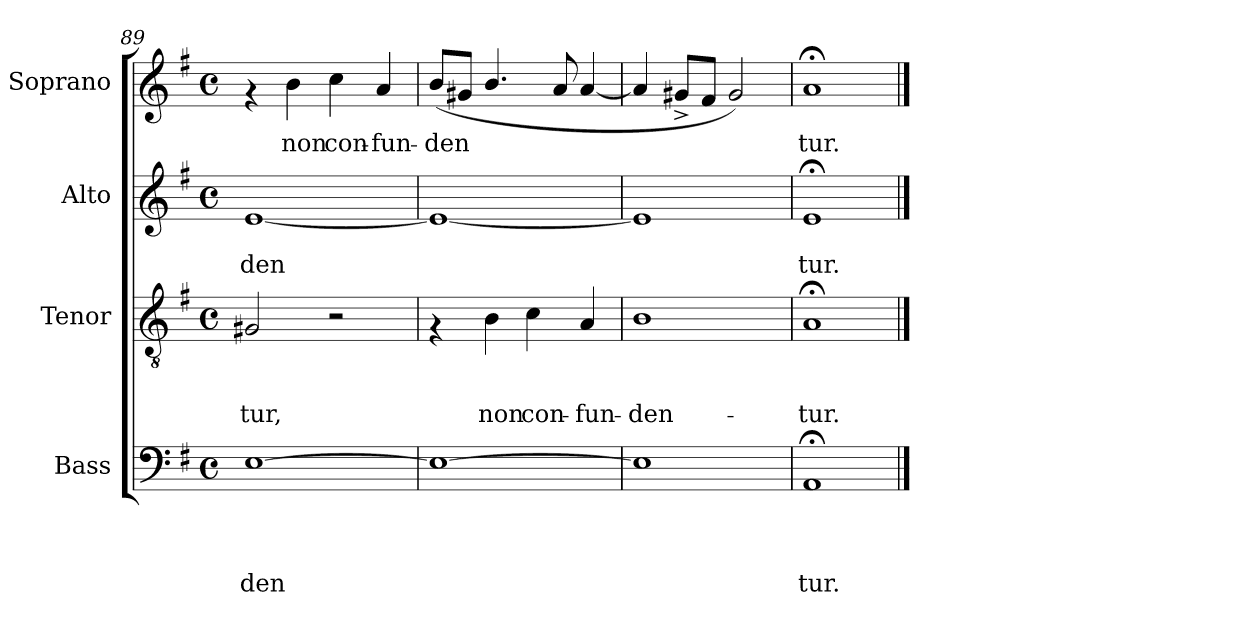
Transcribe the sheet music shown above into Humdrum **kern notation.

**kern	**text	**text	**text	**text	**kern	**text	**text	**text	**kern	**text	**text	**kern	**text
*part4	*part4	*part4	*part4	*part4	*part3	*part3	*part3	*part3	*part2	*part2	*part2	*part1	*part1
*staff4	*staff4	*staff4	*staff4	*staff4	*staff3	*staff3	*staff3	*staff3	*staff2	*staff2	*staff2	*staff1	*staff1
*I"Bass	*	*	*	*	*I"Tenor	*	*	*	*I"Alto	*	*	*I"Soprano	*
*I'B	*	*	*	*	*I'T	*	*	*	*I'A	*	*	*I'S	*
*clefF4	*	*	*	*	*clefGv2	*	*	*	*clefG2	*	*	*clefG2	*
*k[f#]	*	*	*	*	*k[f#]	*	*	*	*k[f#]	*	*	*k[f#]	*
*G:	*	*	*	*	*G:	*	*	*	*G:	*	*	*G:	*
*M4/4	*	*	*	*	*M4/4	*	*	*	*M4/4	*	*	*M4/4	*
*met(c)	*	*	*	*	*met(c)	*	*	*	*met(c)	*	*	*met(c)	*
=89	=89	=89	=89	=89	=89	=89	=89	=89	=89	=89	=89	=89	=89
!	!	!	!	!LO:LY:b	!	!	!	!LO:LY:b	!	!	!LO:LY:b	!	!
[>1E	.	.	.	-den	2G#X/	.	.	tur,	[<1e	.	-den	4rf	.
!	!	!	!	!	!	!	!	!	!	!	!	!	!LO:LY:b
.	.	.	.	.	.	.	.	.	.	.	.	4b\	non
!	!	!	!	!	!	!	!	!	!	!	!	!	!LO:LY:b
.	.	.	.	.	2r	.	.	.	.	.	.	4cc\	con-
!	!	!	!	!	!	!	!	!	!	!	!	!	!LO:LY:b
.	.	.	.	.	.	.	.	.	.	.	.	4a/	-fun-
=90	=90	=90	=90	=90	=90	=90	=90	=90	=90	=90	=90	=90	=90
!	!	!	!	!	!	!	!	!	!	!	!	!	!LO:LY:b
1E_	.	.	.	.	4rF	.	.	.	1e_	.	.	(<8b/L	-den
.	.	.	.	.	.	.	.	.	.	.	.	8g#X/J	.
!	!	!	!	!	!	!	!	!LO:LY:b	!	!	!	!	!
.	.	.	.	.	4B\	.	.	non	.	.	.	4.b/	.
!	!	!	!	!	!	!	!	!LO:LY:b	!	!	!	!	!
.	.	.	.	.	4c\	.	.	con-	.	.	.	.	.
.	.	.	.	.	.	.	.	.	.	.	.	8a/	.
!	!	!	!	!	!	!	!	!LO:LY:b	!	!	!	!	!
.	.	.	.	.	4A/	.	.	-fun-	.	.	.	[<4a/	.
=91	=91	=91	=91	=91	=91	=91	=91	=91	=91	=91	=91	=91	=91
!	!	!	!	!	!	!	!	!LO:LY:b	!	!	!	!	!
1E]	.	.	.	.	1B	.	.	-den-	1e]	.	.	4a/]	.
.	.	.	.	.	.	.	.	.	.	.	.	8g#X^</L	.
.	.	.	.	.	.	.	.	.	.	.	.	8f#/J	.
.	.	.	.	.	.	.	.	.	.	.	.	2g#/)	.
=92	=92	=92	=92	=92	=92	=92	=92	=92	=92	=92	=92	=92	=92
!	!	!	!	!LO:LY:b	!	!	!	!LO:LY:b	!	!	!LO:LY:b	!	!LO:LY:b
1AA;	.	.	.	tur.	1A;	.	.	-tur.	1e;	.	tur.	1a;	tur.
==	==	==	==	==	==	==	==	==	==	==	==	==	==
*-	*-	*-	*-	*-	*-	*-	*-	*-	*-	*-	*-	*-	*-
